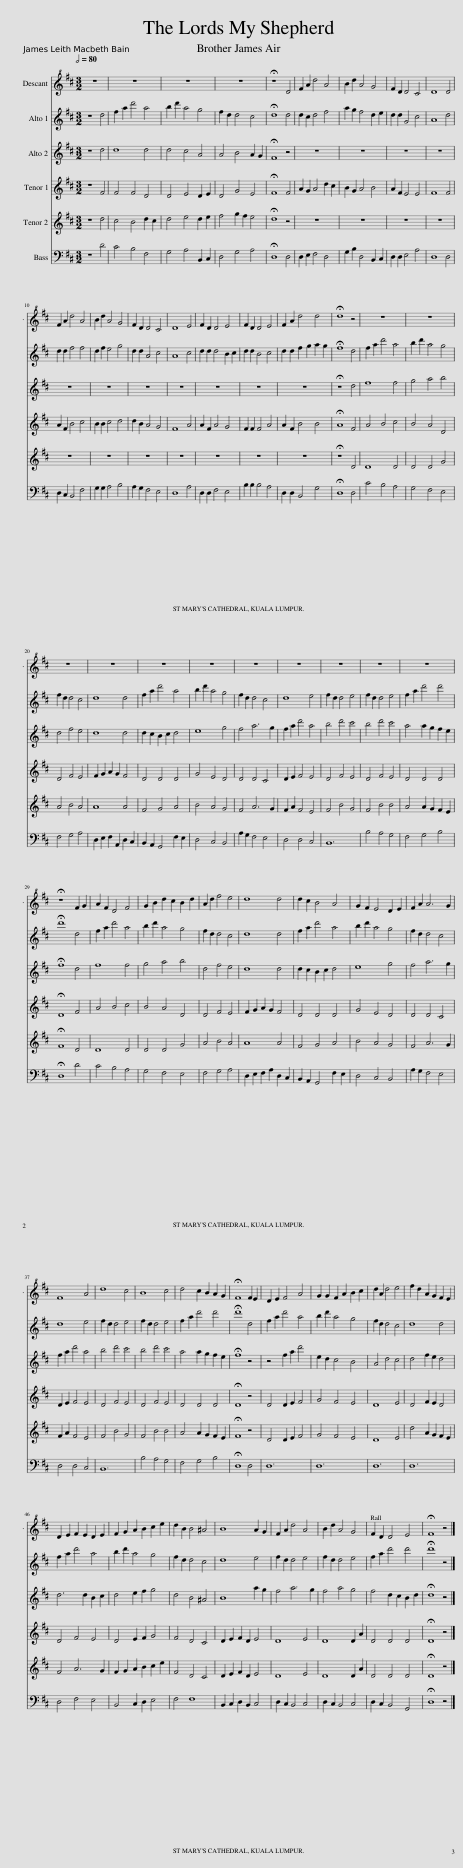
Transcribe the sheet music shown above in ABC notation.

X:1
%%score 1 2 3 4 5 6
L:1/8
Q:1/2=80
M:3/2
I:linebreak $
K:D
V:1 treble+8
V:2 treble
V:3 treble
V:4 treble
V:5 treble
V:6 bass transpose=-12
V:1
 z12 | z12 | z12 | z12 | !fermata!z8 D4 | %5
 F2 A2 d4 A4 | B2 d2 A4 G4 | F2 D2 D4 C4 | D8 D4 |$ F2 A2 d4 A4 | %10
 B2 d2 A4 G4 | F2 D2 D4 C4 | D8 E4 | F2 D2 D4 E4 | F2 D2 D4 E4 | %15
 F2 A2 d4 d4 | !fermata!d8 z4 | z12 | z12 |$ z12 | %20
 z12 | z12 | z12 | z12 | z12 | %25
 z12 | z12 | z12 |$ !fermata!z8 F2 G2 | A2 F2 D4 F4 | %30
 G2 B2 d2 c2 B2 d2 | A2 d2 f4 e4 | d8 d4 | d2 c2 B4 A4 | G2 F2 E4 D2 E2 | %35
 F2 A2 A6 G2 |$ F8 A4 | d8 c4 | B8 c4 | d4 c2 B2 A2 G2 | %40
 !fermata!F8 F2 E2 | D2 E2 F4 A4 | G2 G2 F2 A2 B2 c2 | d2 A2 d4 e4 | f2 d2 A2 G2 F2 E2 |$ %45
 D2 E2 F2 E2 D2 E2 | F2 G2 A2 B2 c2 e2 | d2 B2 B4 ^A4 | B8 A2 G2 | F2 A2 d4 A4 | %50
 B2 d2 A4 G4 | F2 D2 D4 E4 | !fermata!F8 z4 |] %53
V:2
 z8 d4 | f2 a2 d'4 a4 | b2 d'2 a4 g4 | f2 d2 d4 c4 | !fermata!d8 d4 | %5
 d2 c2 d4 f4 | a2 g2 f4 d2 e2 | d2 d2 G4 c4 | A8 d4 |$ d2 d2 f4 f4 | %10
 d2 f2 e4 g4 | d2 d2 A4 c4 | A8 c4 | d2 d2 d4 B2 c2 | d2 d2 B4 c4 | %15
 d2 d2 f2 g2 a2 g2 | !fermata!f8 d4 | f2 a2 d'4 a4 | b2 d'2 a4 g4 |$ f2 d2 d4 c4 | %20
 d8 d4 | f2 a2 d'4 a4 | b2 d'2 a4 g4 | f2 d2 d4 c4 | d8 e4 | %25
 f2 d2 d4 e4 | f2 d2 d4 e4 | f2 a2 d'4 d'4 |$ !fermata!d'8 d4 | f2 a2 d'4 a4 | %30
 b2 d'2 a4 g4 | f2 d2 d4 c4 | d8 d4 | f2 a2 d'4 a4 | b2 d'2 a4 g4 | %35
 f2 d2 d4 c4 |$ d8 e4 | f2 d2 d4 e4 | f2 d2 d4 e4 | f2 a2 d'4 d'4 | %40
 !fermata!d'8 d4 | f2 a2 d'4 a4 | b2 d'2 a4 g4 | f2 d2 d4 c4 | d8 d4 |$ %45
 f2 a2 d'4 a4 | b2 d'2 a4 g4 | f2 d2 d4 c4 | d8 e4 | f2 d2 d4 e4 | %50
 f2 d2 d4 e4 | f2 a2 d'4 d'4 | !fermata!d'8 z4 |] %53
V:3
 z8 d4 | d8 d4 | d4 c4 A4 | A4 B4 A2 G2 | !fermata!F8 z4 | %5
 z12 | z12 | z12 | z12 |$ z12 | %10
 z12 | z12 | z12 | z12 | z12 | %15
 z12 | !fermata!z8 d4 | f8 f4 | g4 a4 b4 |$ d4 f4 e4 | %20
 d8 d4 | d2 c2 B2 c2 d4 | e8 g4 | f4 a6 g2 | f2 a2 d'4 a4 | %25
 b4 d'4 c'4 | b4 d'4 c'4 | a4 a2 g2 f2 e2 |$ !fermata!f8 d4 | f8 f4 | %30
 g4 a4 b4 | d4 f4 e4 | d8 d4 | d2 c2 B2 c2 d4 | e8 g4 | %35
 f4 a6 g2 |$ f2 a2 d'4 a4 | b4 d'4 c'4 | b4 d'4 c'4 | a4 a2 g2 f2 e2 | %40
 !fermata!f8 z4 | z4 f2 a2 d'4 | e2 d2 c4 B4 | A4 d4 c4 | d4 f2 e2 d4 |$ %45
 d6 d2 B2 c2 | d4 e2 f2 g4 | d4 B4 ^A4 | B8 a2 g2 | f4 a6 g2 | %50
 f4 a4 g4 | f4 d2 c2 B2 d2 | !fermata!d8 z4 |] %53
V:4
 z8 F4 | F4 F4 D4 | D4 E4 D2 E2 | D4 G4 E4 | !fermata!F8 F4 | %5
 A2 G2 A4 d2 c2 | B2 G2 A4 B4 | A2 F2 E4 E4 | F8 F4 |$ A2 F2 B4 c4 | %10
 B2 B2 c4 d4 | d2 B2 A4 G4 | F8 A4 | A2 F2 A4 G4 | F2 F2 F4 A4 | %15
 A2 F2 B4 B4 | !fermata!A8 F4 | A4 B4 c4 | B4 A4 D4 |$ D4 F4 E4 | %20
 F2 G2 A2 G2 F4 | D4 D4 D4 | G4 E4 D4 | D4 D4 C4 | D2 E2 F4 E4 | %25
 D4 F4 E4 | D4 F4 E4 | D4 D4 D4 |$ !fermata!D8 F4 | A4 B4 c4 | %30
 B4 A4 D4 | D4 F4 E4 | F2 G2 A2 G2 F4 | D4 D4 D4 | G4 E4 D4 | %35
 D4 D4 C4 |$ D2 E2 F4 E4 | D4 F4 E4 | D4 F4 E4 | D4 D4 D4 | %40
 !fermata!D8 z4 | D4 D2 E2 F4 | G4 F4 E4 | D8 E4 | D4 F2 E2 D4 |$ %45
 D4 F4 E4 | D4 E2 F2 G4 | F4 D4 C4 | D2 E2 F2 D2 E4 | D8 E4 | %50
 D8 D2 A2 | D4 D4 D4 | !fermata!D8 z4 |] %53
V:5
 z8 d4 | c4 B4 d2 c2 | d4 e4 d2 e2 | f4 g2 f2 e4 | !fermata!d8 z4 | %5
 z12 | z12 | z12 | z12 |$ z12 | %10
 z12 | z12 | z12 | z12 | z12 | %15
 z12 | !fermata!z8 D4 | D8 D4 | D4 D4 G4 |$ A4 B4 A4 | %20
 A8 A4 | F4 G4 A4 | B4 A4 G4 | F4 A6 G2 | F2 A2 F4 E4 | %25
 F4 B4 G4 | F4 B4 B4 | A4 A2 G2 F2 E2 |$ !fermata!F8 D4 | D8 D4 | %30
 D4 D4 G4 | A4 B4 A4 | A8 A4 | F4 G4 A4 | B4 A4 G4 | %35
 F4 A6 G2 |$ F2 A2 F4 E4 | F4 B4 G4 | F4 B4 B4 | A4 A2 G2 F2 E2 | %40
 !fermata!F8 z4 | D4 D2 E2 F4 | G4 F4 E4 | D8 E4 | d4 A2 G2 F2 E2 |$ %45
 F4 A6 G2 | F2 G2 A2 B2 c2 e2 | F4 D4 C4 | D2 E2 F2 D2 E4 | D8 E4 | %50
 D8 D2 A2 | D4 D4 D4 | !fermata!D8 z4 |] %53
V:6
 z8 D4 | C4 B,4 F,4 | G,4 A,4 B,,2 C,2 | D,4 G,4 A,4 | !fermata!D,8 D,4 | %5
 D,2 E,2 F,4 D,4 | G,2 B,2 D,4 B,,2 C,2 | D,2 D,2 E,4 A,4 | D,8 D,4 |$ D,2 C,2 B,,4 F,4 | %10
 G,2 G,2 A,4 B,4 | A,2 G,2 F,4 E,4 | D,8 A,4 | D,2 D,2 F,4 E,4 | B,2 B,2 B,4 A,4 | %15
 D,2 D,2 B,,4 G,4 | !fermata!D,8 D,4 | C4 B,4 A,4 | G,4 F,4 E,4 |$ F,4 G,4 A,4 | %20
 D,2 E,2 F,2 A,,2 D,2 C,2 | B,,2 A,,2 G,,4 F,2 E,2 | D,4 C,4 B,,4 | A,2 G,2 F,4 E,4 | D,4 D,4 C,4 | %25
 B,,12 | B,4 A,4 G,4 | F,4 G,4 B,4 |$ !fermata!D,8 D4 | C4 B,4 A,4 | %30
 G,4 F,4 E,4 | F,4 G,4 A,4 | D,2 E,2 F,2 A,2 D,2 C,2 | B,,2 A,,2 G,,4 F,2 E,2 | D,4 C,4 B,,4 | %35
 A,2 G,2 F,4 E,4 |$ D,4 D,4 C,4 | B,,12 | B,4 A,4 G,4 | F,4 G,4 B,4 | %40
 !fermata!D,8 D,4 | D,12 | D,12 | D,12 | D,12 |$ %45
 D,4 F,4 E,4 | B,,4 C,2 D,2 E,4 | F,4 F,8 | B,,2 C,2 D,2 B,,2 C,4 | D,2 C,2 B,,4 C,4 | %50
 D,2 C,2 B,,4 C,4 | D,2 C,2 B,,4 G,,4 | !fermata!D,8 z4 |] %53
